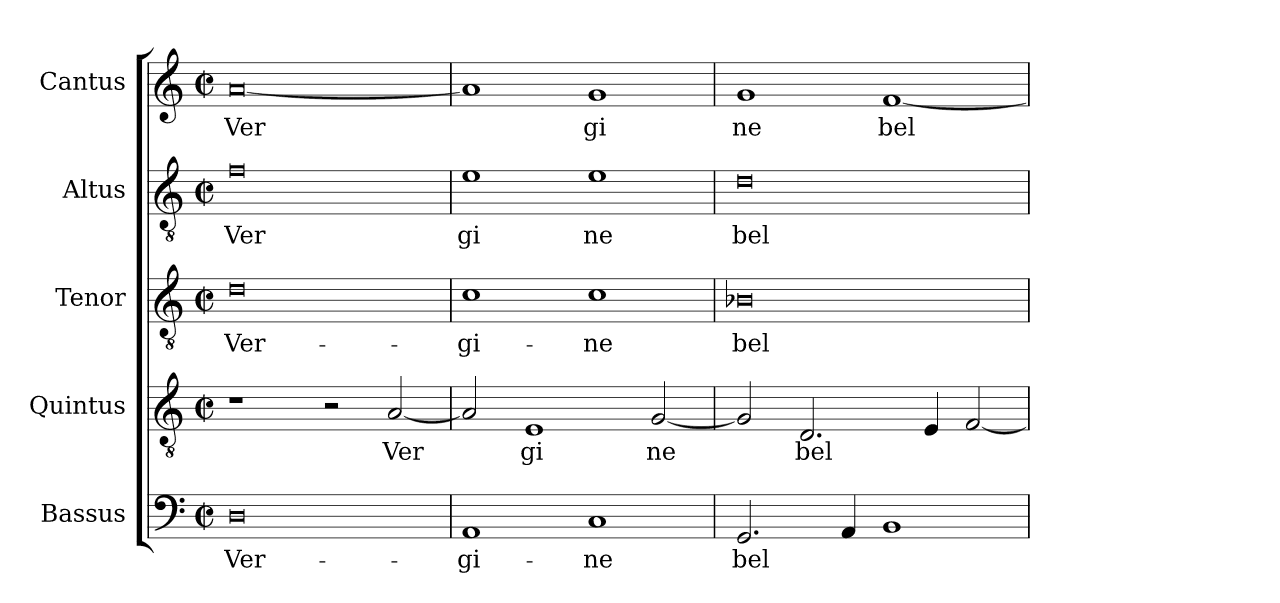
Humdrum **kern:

**kern	**text	**kern	**text	**kern	**text	**kern	**text	**kern	**text
*part5	*part5	*part4	*part4	*part3	*part3	*part2	*part2	*part1	*part1
*staff5	*staff5	*staff4	*staff4	*staff3	*staff3	*staff2	*staff2	*staff1	*staff1
*I"Bassus	*	*I"Quintus	*	*I"Tenor	*	*I"Altus	*	*I"Cantus	*
!!LO:PB:g=z
*stria5	*	*stria5	*	*stria5	*	*stria5	*	*stria5	*
*clefF4	*	*clefGv2	*	*clefGv2	*	*clefGv2	*	*clefG2	*
*k[]	*	*k[]	*	*k[]	*	*k[]	*	*k[]	*
*C:	*	*C:	*	*C:	*	*C:	*	*C:	*
*M2/2	*	*M2/2	*	*M2/2	*	*M2/2	*	*M2/2	*
*met(c|)	*	*met(c|)	*	*met(c|)	*	*met(c|)	*	*met(c|)	*
=1	=1	=1	=1	=1	=1	=1	=1	=1	=1
!	!LO:LY:b:cj	!	!	!	!LO:LY:b:cj	!	!LO:LY:b:cj	!	!LO:LY:b
0D	Ver-	1r	.	0d	Ver-	0f	Ver	[<0a	Ver
.	.	2r	.	.	.	.	.	.	.
!	!	!	!LO:LY:b	!	!	!	!	!	!
.	.	[<2A/	Ver	.	.	.	.	.	.
=2	=2	=2	=2	=2	=2	=2	=2	=2	=2
!	!LO:LY:b:cj	!	!LO:LY:b	!	!LO:LY:b:cj	!	!LO:LY:b:cj	!	!LO:LY:b
1AA	-gi-	2A/]	.	1c	-gi-	1e	gi	1a]	.
!	!	!	!LO:LY:b	!	!	!	!	!	!
.	.	1E	gi	.	.	.	.	.	.
!	!LO:LY:b:cj	!	!	!	!LO:LY:b:cj	!	!LO:LY:b:cj	!	!LO:LY:b
1C	-ne	.	.	1c	-ne	1e	ne	1g	gi
!	!	!	!LO:LY:b	!	!	!	!	!	!
.	.	[<2G/	ne	.	.	.	.	.	.
=3	=3	=3	=3	=3	=3	=3	=3	=3	=3
!	!LO:LY:b:cj	!	!LO:LY:b	!	!LO:LY:b:cj	!	!LO:LY:b:cj	!	!LO:LY:b
2.GG/	bel-	2G/]	.	0B-X	bel-	0d	bel	1g	ne
!	!	!	!LO:LY:b	!	!	!	!	!	!
.	.	2.D/	bel	.	.	.	.	.	.
!	!LO:LY:b:cj	!	!	!	!	!	!	!	!
4AA/	--	.	.	.	.	.	.	.	.
!	!LO:LY:b:cj	!	!	!	!	!	!	!	!LO:LY:b
1BB	--	.	.	.	.	.	.	[<1f	bel
!	!	!	!LO:LY:b	!	!	!	!	!	!
.	.	4E/	.	.	.	.	.	.	.
!	!	!	!LO:LY:b	!	!	!	!	!	!
.	.	[<2F/	.	.	.	.	.	.	.
=	=	=	=	=	=	=	=	=	=
*-	*-	*-	*-	*-	*-	*-	*-	*-	*-
